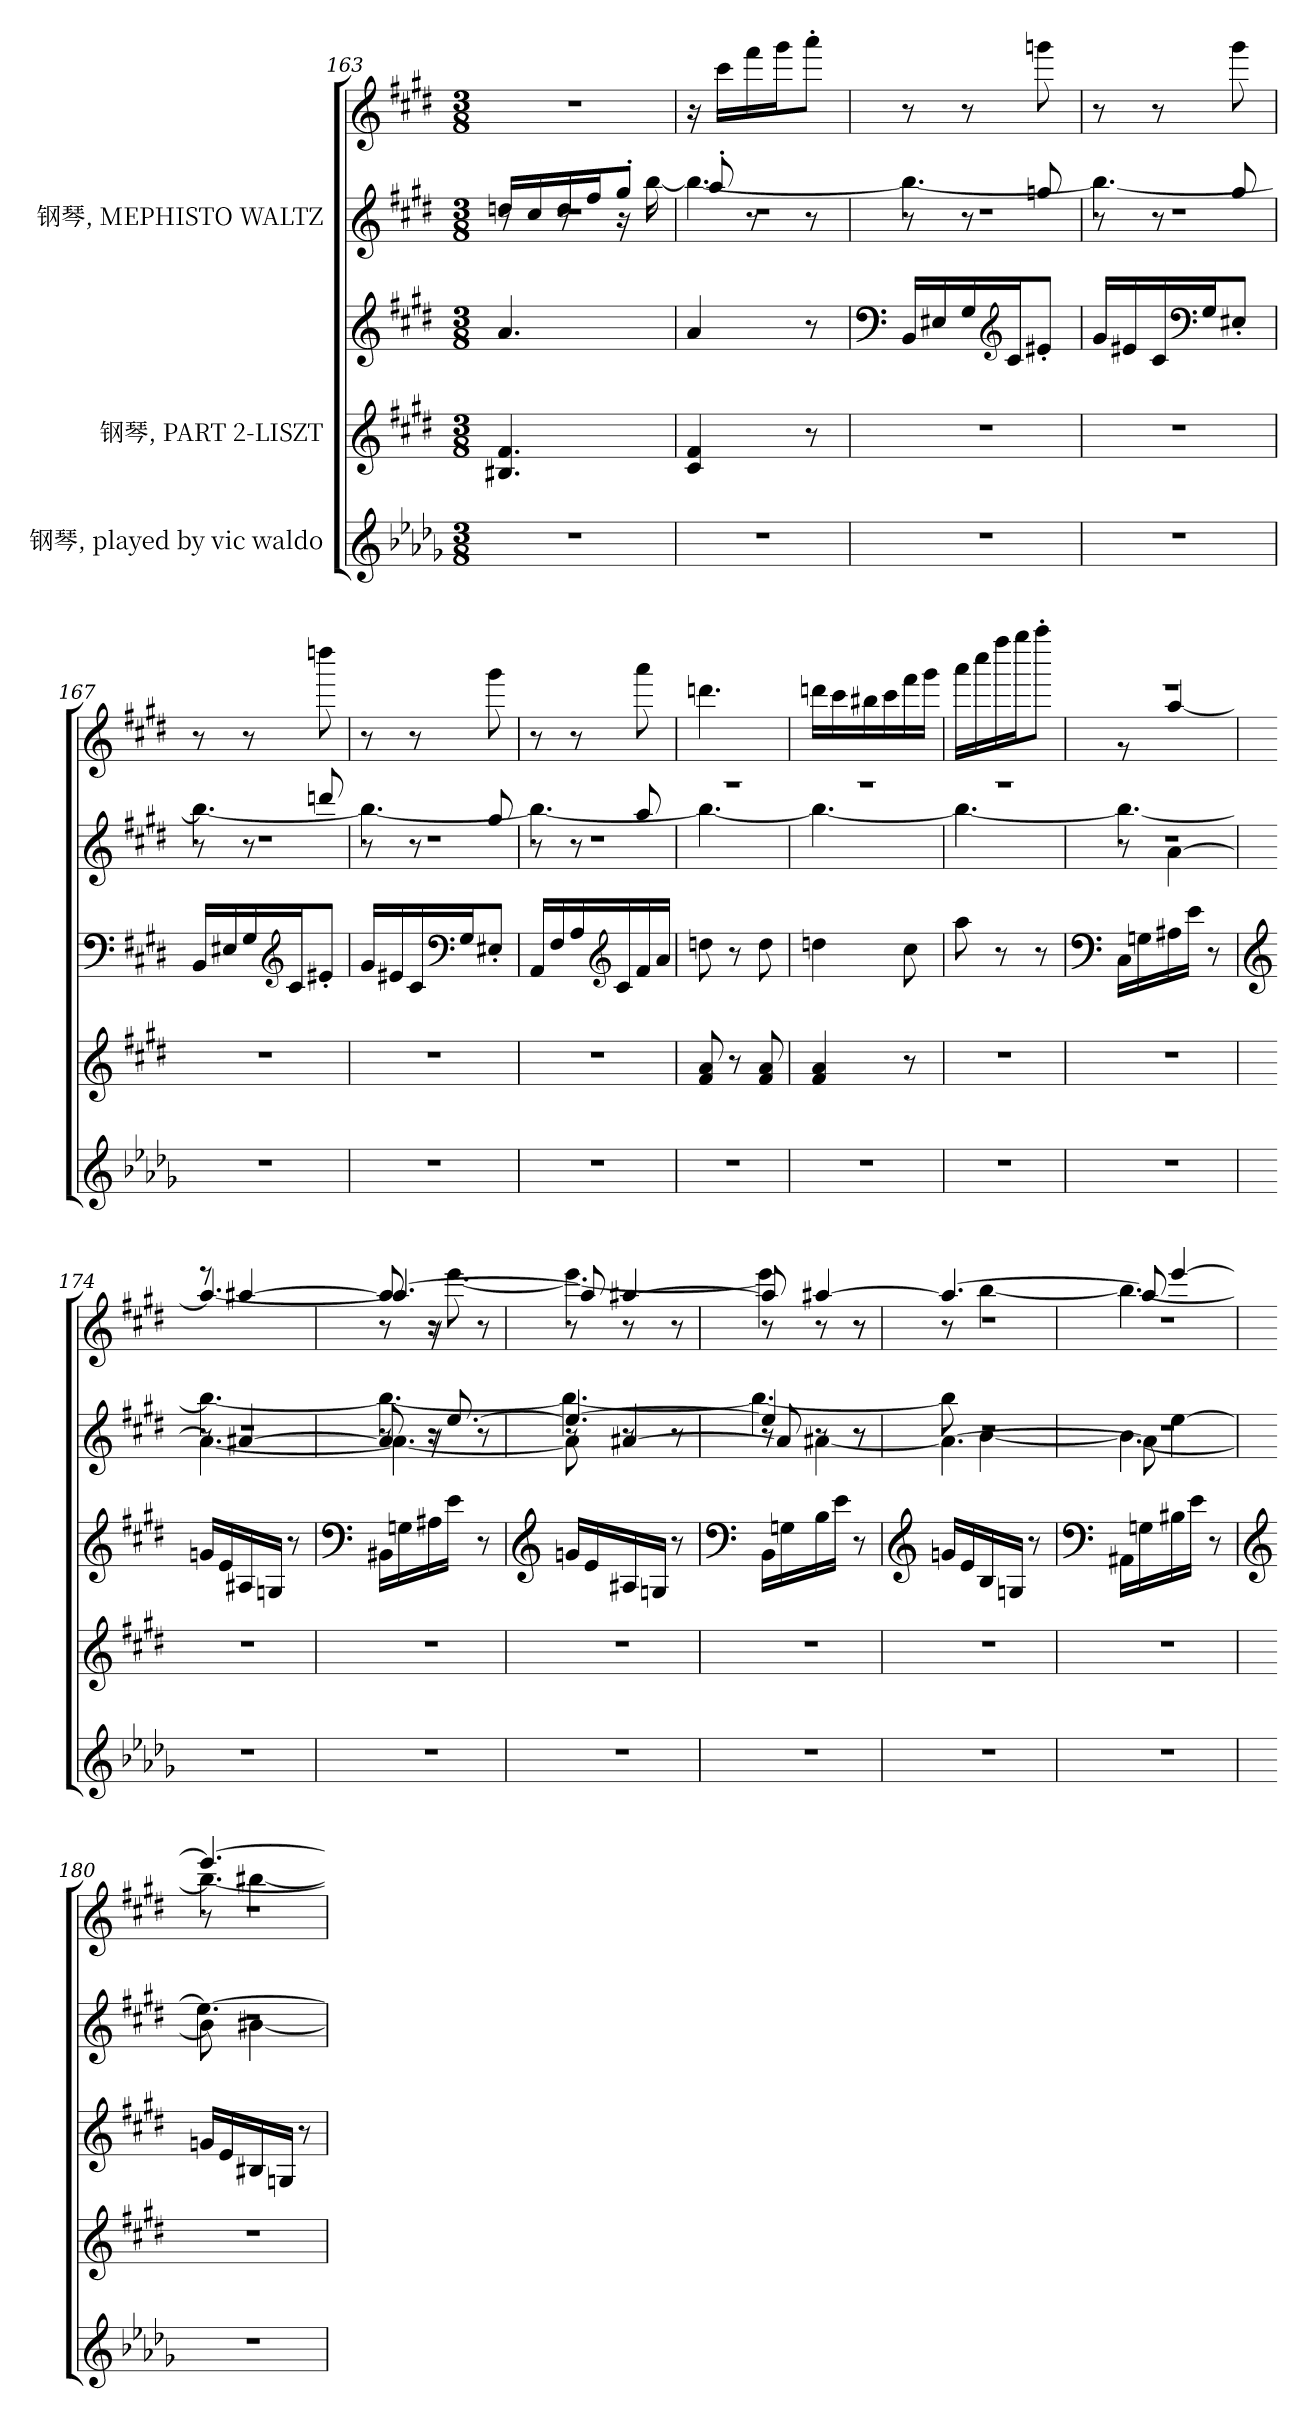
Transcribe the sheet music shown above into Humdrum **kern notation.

**kern	**kern	**kern	**kern	**kern
*part3	*part2	*part2	*part1	*part1
*staff5	*staff4	*staff3	*staff2	*staff1
*I"钢琴, played by vic waldo	*I"钢琴, PART 2-LISZT	*	*I"钢琴, MEPHISTO WALTZ	*
!!LO:LB:g=z
*clefG2	*clefG2	*clefG2	*clefG2	*clefG2
*k[b-e-a-d-g-]	*k[f#c#g#d#]	*k[f#c#g#d#]	*k[f#c#g#d#]	*k[f#c#g#d#]
*M3/8	*M3/8	*M3/8	*M3/8	*M3/8
=163	=163	=163	=163	=163
*	*	*	*^	*
*	*	*	*	*^	*
4.r	4.B#X/ 4.f#/	4.a/	4.r	8r	16ddn/LL	4.r
.	.	.	.	.	16cc#/	.
.	.	.	.	8r	16dd/	.
.	.	.	.	.	16ff#/J	.
.	.	.	.	16r	8gg#'/J	.
.	.	.	.	[16bb\	.	.
=164	=164	=164	=164	=164	=164	=164
4.r	4c#/ 4f#/	4a/	4.r	4.bb\_	8aa'/	16r
.	.	.	.	.	.	16ccc#\LL
.	.	.	.	.	8r	16fff#\
.	.	.	.	.	.	16ggg#\J
.	8r	8r	.	.	8r	8aaa'\J
=165	=165	=165	=165	=165	=165	=165
*	*	*clefF4	*	*	*	*
4.r	4.r	16BB/LL	4.r	4.bb\_	8r	8r
.	.	16E#X/	.	.	.	.
.	.	16G#/	.	.	8r	8r
*	*	*clefG2	*	*	*	*
.	.	16c#/J	.	.	.	.
.	.	8e#X'/J	.	.	8ggn/	8gggn\
=166	=166	=166	=166	=166	=166	=166
4.r	4.r	16g#/LL	4.r	4.bb\_	8r	8r
.	.	16e#X/	.	.	.	.
.	.	16c#/	.	.	8r	8r
*	*	*clefF4	*	*	*	*
.	.	16G#/J	.	.	.	.
.	.	8E#X'/J	.	.	8gg#/	8ggg#\
!!LO:PB:g=z
=167	=167	=167	=167	=167	=167	=167
4.r	4.r	16BB/LL	4.r	4.bb\_	8r	8r
.	.	16E#X/	.	.	.	.
.	.	16G#/	.	.	8r	8r
*	*	*clefG2	*	*	*	*
.	.	16c#/J	.	.	.	.
.	.	8e#X'/J	.	.	8dddn/	8ddddn\
=168	=168	=168	=168	=168	=168	=168
4.r	4.r	16g#/LL	4.r	4.bb\_	8r	8r
.	.	16e#X/	.	.	.	.
.	.	16c#/	.	.	8r	8r
*	*	*clefF4	*	*	*	*
.	.	16G#/J	.	.	.	.
.	.	8E#X'/J	.	.	8gg#/	8ggg#\
=169	=169	=169	=169	=169	=169	=169
4.r	4.r	16AA/LL	4.r	4.bb\_	8r	8r
.	.	16F#/	.	.	.	.
.	.	16A/	.	.	8r	8r
*	*	*clefG2	*	*	*	*
.	.	16c#/	.	.	.	.
.	.	16f#/	.	.	8aa/	8aaa\
.	.	16a/JJ	.	.	.	.
*	*	*	*	*v	*v	*
=170	=170	=170	=170	=170	=170
4.r	8f#/ 8a/	8ddn\	4.r	4.bb\_	4.dddn\
.	8r	8r	.	.	.
.	8f#/ 8a/	8dd\	.	.	.
!!LO:LB:g=z
=171	=171	=171	=171	=171	=171
4.r	4f#/ 4a/	4ddn\	4.r	4.bb\_	16dddn\LL
.	.	.	.	.	16ccc#\
.	.	.	.	.	16bb#X\
.	.	.	.	.	16ccc#\
.	8r	8cc#\	.	.	16fff#\
.	.	.	.	.	16ggg#\JJ
=172	=172	=172	=172	=172	=172
4.r	4.r	8aa\	4.r	4.bb\_	16aaa\LL
.	.	.	.	.	16cccc#\
.	.	8r	.	.	16ffff#\
.	.	.	.	.	16gggg#\J
.	.	8r	.	.	8aaaa'\J
*	*	*	*v	*v	*
=173	=173	=173	=173	=173
*	*	*clefF4	*	*
*	*	*	*^	*^
*	*	*	*	*^	*	*
4.r	4.r	16C#\LL	4.r	4.bb\_	8r	4.r	8r
.	.	16Gn\	.	.	.	.	.
.	.	16A#X\	.	.	[4a\	.	[4aa/
.	.	16e\JJ	.	.	.	.	.
.	.	8r	.	.	.	.	.
*	*	*	*v	*v	*v	*	*
=174	=174	=174	=174	=174	=174
*	*	*clefG2	*	*	*
*	*	*	*^	*	*
*	*	*	*	*^	*	*
*	*	*	*	*	*^	*	*
4.r	4.r	16gn/LL	4.r	4.bb\_	8r	4.a\_	8r	4.aa/_
.	.	16e/	.	.	.	.	.	.
.	.	16A#X/	.	.	[4a#X/	.	[4aa#X/	.
.	.	16Gn/JJ	.	.	.	.	.	.
.	.	8r	.	.	.	.	.	.
*	*	*	*	*	*	*	*v	*v
!!LO:PB:g=z
=175	=175	=175	=175	=175	=175	=175	=175
*	*	*clefF4	*	*	*	*	*
*	*	*	*	*	*	*	*^
*	*	*	*	*	*	*	*	*^
4.r	4.r	16BB#X\LL	8r	4.bb\_	8a#/]	4.a\_	8aa#/]	8r	4.aa/_
.	.	16Gn\	.	.	.	.	.	.	.
.	.	16A#X\	16r	.	8r	.	8r	16r	.
.	.	16e\JJ	[8.ee/	.	.	.	.	[8.eee\	.
.	.	8r	.	.	8r	.	8r	.	.
=176	=176	=176	=176	=176	=176	=176	=176	=176	=176
*	*	*clefG2	*	*	*	*	*	*	*
4.r	4.r	16gn/LL	4.ee/_	4.bb\_	8r	8a\]	8r	4.eee\_	8aa/]
.	.	16e/	.	.	.	.	.	.	.
.	.	16A#X/	.	.	[4a#X/	8r	[4aa#X/	.	8r
.	.	16Gn/JJ	.	.	.	.	.	.	.
.	.	8r	.	.	.	8r	.	.	8r
=177	=177	=177	=177	=177	=177	=177	=177	=177	=177
*	*	*clefF4	*	*	*	*	*	*	*
4.r	4.r	16BB\LL	4ee/]	4.bb\_	8a#/]	8r	8aa#/]	4eee\]	8r
.	.	16Gn\	.	.	.	.	.	.	.
.	.	16B\	.	.	8r	[4a#X\	8r	.	[4aa#X/
.	.	16e\JJ	.	.	.	.	.	.	.
.	.	8r	8r	.	8r	.	8r	8r	.
*	*	*	*v	*v	*v	*v	*	*	*
=178	=178	=178	=178	=178	=178	=178
*	*	*clefG2	*	*	*	*
*	*	*	*^	*	*	*
*	*	*	*	*^	*	*	*
4.r	4.r	16gn/LL	4.r	8bb\]	4.a#\_	4.r	8r	4.aa#/_
.	.	16e/	.	.	.	.	.	.
.	.	16B/	.	[4b\	.	.	[4bb\	.
.	.	16Gn/JJ	.	.	.	.	.	.
.	.	8r	.	.	.	.	.	.
!!LO:LB:g=z	!!	!!
=179	=179	=179	=179	=179	=179	=179	=179	=179
*	*	*clefF4	*	*	*	*	*	*
4.r	4.r	16AA#X\LL	4.r	4.b\_	8a#\]	4.r	4.bb\_	8aa#/]
.	.	16Gn\	.	.	.	.	.	.
.	.	16B#X\	.	.	[4ee\	.	.	[4eee/
.	.	16e\JJ	.	.	.	.	.	.
.	.	8r	.	.	.	.	.	.
*	*	*	*	*	*	*v	*v	*v
=180	=180	=180	=180	=180	=180	=180
*	*	*clefG2	*	*	*	*
*	*	*	*	*	*	*^
*	*	*	*	*	*	*	*^
*	*	*	*	*	*	*	*	*^
4.r	4.r	16gn/LL	4.r	8b\]	4.ee\_	4.r	4.bb\_	4.eee/_	8r
.	.	16e/	.	.	.	.	.	.	.
.	.	16B#X/	.	[4b#X\	.	.	.	.	[4bb#X\
.	.	16Gn/JJ	.	.	.	.	.	.	.
.	.	8r	.	.	.	.	.	.	.
*	*	*	*v	*v	*v	*	*	*	*
*	*	*	*	*v	*v	*v	*v
=	=	=	=	=
*-	*-	*-	*-	*-
